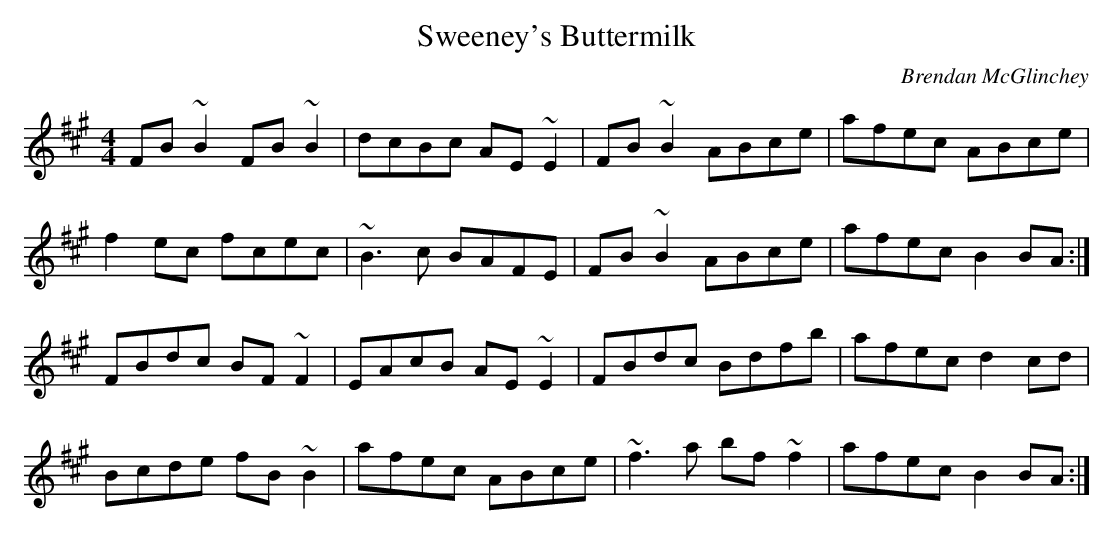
X:1
T:Sweeney's Buttermilk
L:1/8
C:Brendan McGlinchey
M:4/4
K:Bdor
FB~B2 FB~B2|dcBc AE~E2|FB~B2 ABce|afec ABce|
f2ec fcec|~B3c BAFE|FB~B2 ABce|afec B2BA:|
FBdc BF~F2|EAcB AE~E2|FBdc Bdfb|afec d2 cd|
Bcde fB~B2|afec ABce|~f3 a bf~f2|afec B2BA:|
